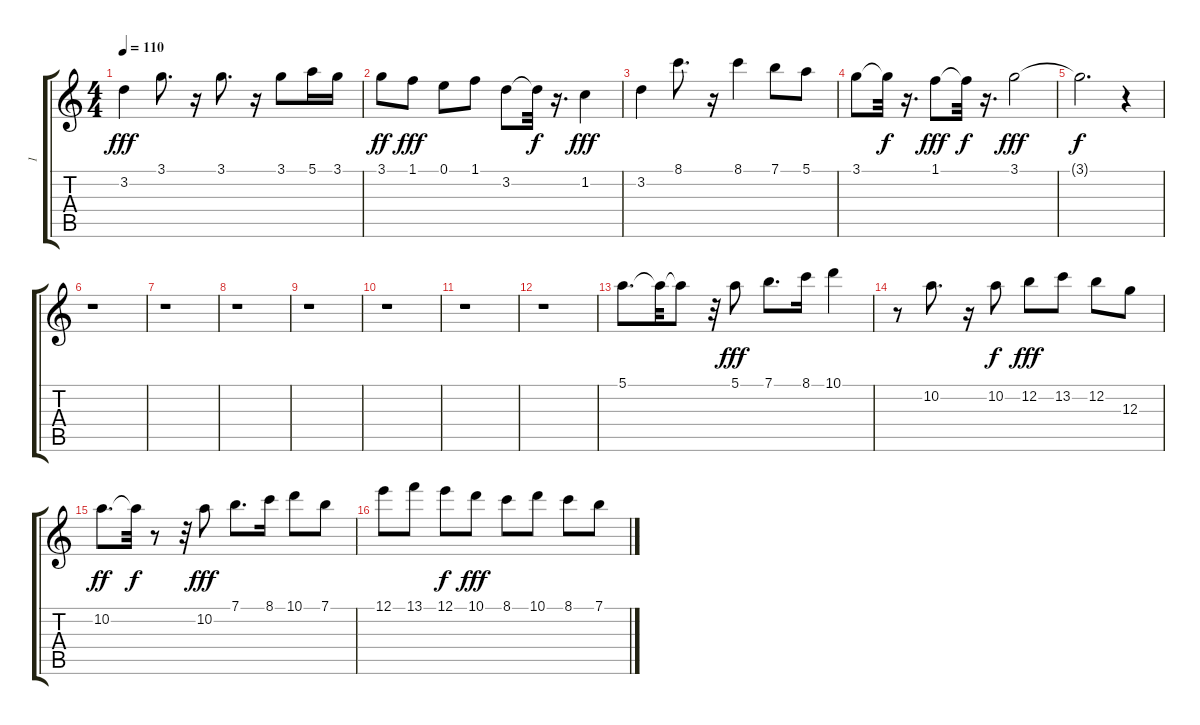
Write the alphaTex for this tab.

\track ("1" "1") {instrument overdrivenguitar}
\staff {score tabs}
\tuning (E4 B3 G3 D3 A2 E2) {hide}
\ts (4 4)
\tempo 110
\clef g2
\ks c
3.2.4{dy fff} 3.1.8{d} r.16 3.1.8{d} r.16 3.1.8 5.1.16 3.1.16 |
3.1.8{dy ff} 1.1.8{dy fff} 0.1.8 1.1.8 3.2.8 3.2{t}.32{dy f} r.16{d} 1.2.4{dy fff} |
3.2.4 8.1.8{d} r.16 8.1.4 7.1.8 5.1.8 |
3.1.8{volume 13} 3.1{t}.32{dy f} r.16{d} 1.1.8{dy fff} 1.1{t}.32{dy f} r.16{d} 3.1.2{dy fff} |
3.1{t}.2{d dy f} r.4 |
r.1 |
r.1 |
r.1 |
r.1 |
r.1 |
r.1 |
r.1 |
5.1.8{d volume 13} 5.1{t}.32 5.1{t}.8 r.32 5.1.8{dy fff volume 12} 7.1.8{d} 8.1.16 10.1.4 |
r.8 10.2.8{d} r.16 10.2.8{dy f} 12.2.8{dy fff} 13.2.8 12.2.8 12.3.8 |
10.2.8{d dy ff} 10.2{t}.32{dy f} r.8 r.32 10.2.8{dy fff volume 12} 7.1.8{d} 8.1.16 10.1.8 7.1.8 |
12.1.8 13.1.8 12.1.8{dy f} 10.1.8{dy fff} 8.1.8 10.1.8 8.1.8 7.1.8
